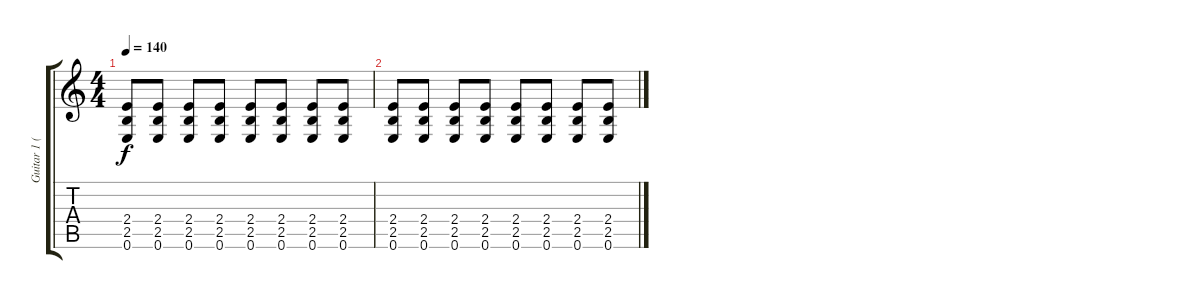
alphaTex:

\track ("Guitar 1 (Clean)" "Guitar 1 (") {instrument electricguitarclean}
\staff {score tabs}
\tuning (E4 B3 G3 D3 A2 E2) {hide}
\ts (4 4)
\tempo 140
\clef g2
\ks c
(2.4 2.5 0.6).8{dy f} (2.4 2.5 0.6).8 (2.4 2.5 0.6).8 (2.4 2.5 0.6).8 (2.4 2.5 0.6).8 (2.4 2.5 0.6).8 (2.4 2.5 0.6).8 (2.4 2.5 0.6).8 |
(2.4 2.5 0.6).8 (2.4 2.5 0.6).8 (2.4 2.5 0.6).8 (2.4 2.5 0.6).8 (2.4 2.5 0.6).8 (2.4 2.5 0.6).8 (2.4 2.5 0.6).8 (2.4 2.5 0.6).8
